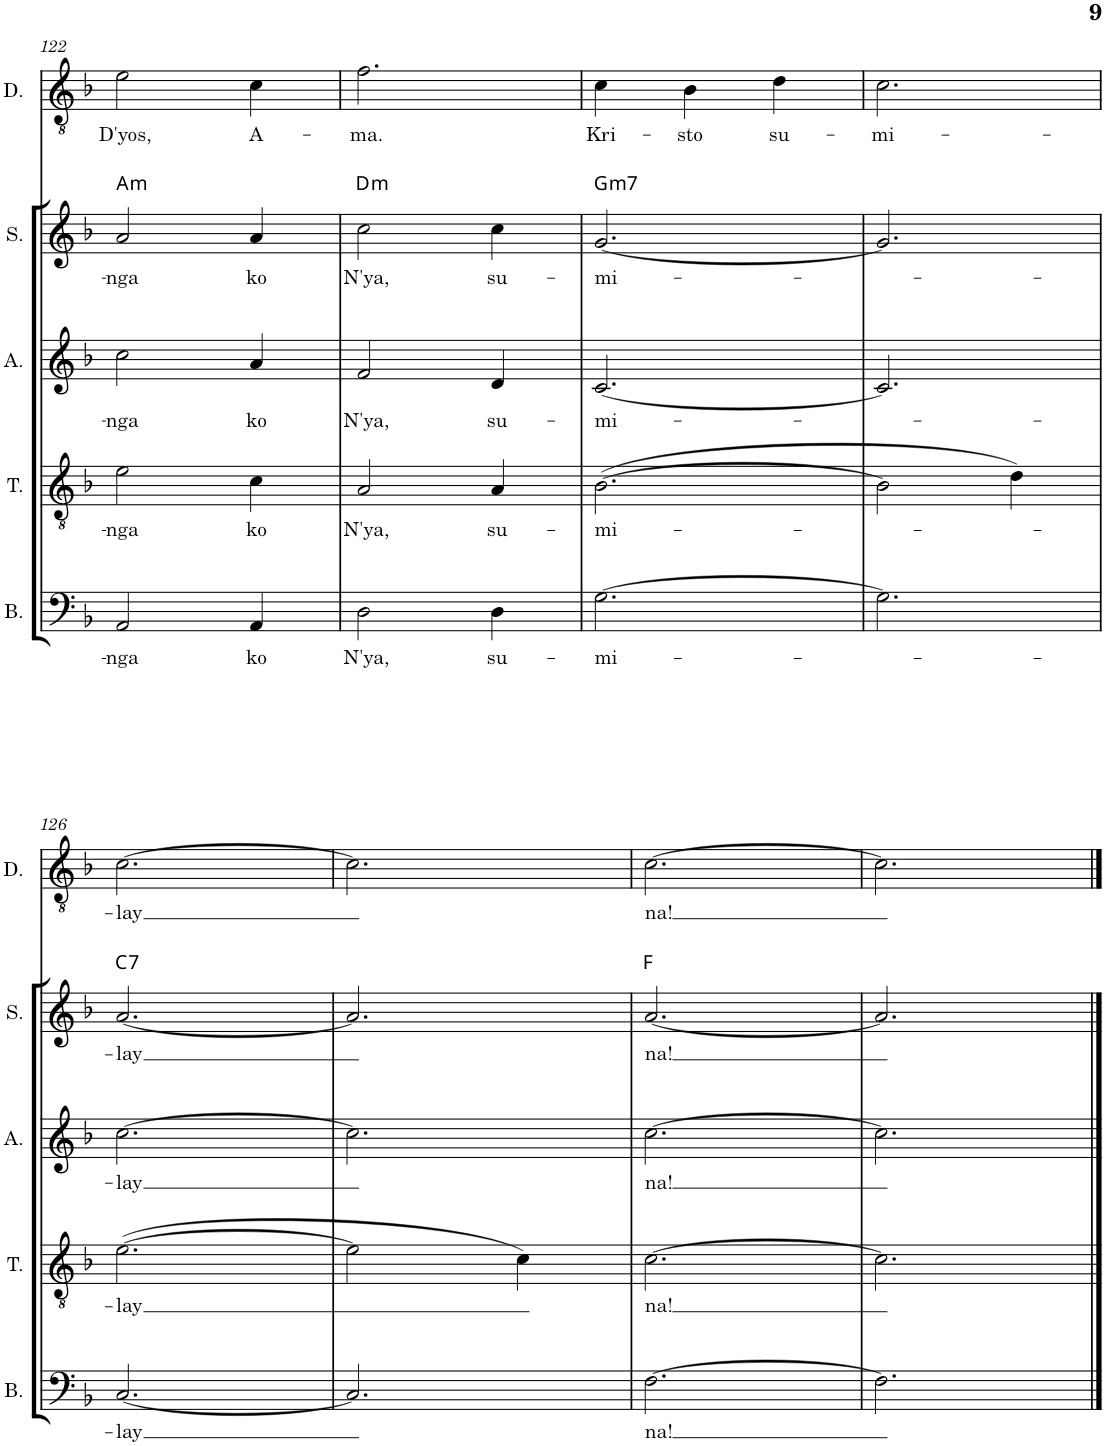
**kern	**text	**kern	**text	**kern	**text	**kern	**text	**harte	**kern	**text
*part5	*part5	*part4	*part4	*part3	*part3	*part2	*part2	*part2	*part1	*part1
*staff5	*staff5	*staff4	*staff4	*staff3	*staff3	*staff2	*staff2	*	*staff1	*staff1
*I"Bass	*	*I"Tenor	*	*I"Alto	*	*I"Soprano	*	*	*I"Descant	*
*I'B.	*	*I'T.	*	*I'A.	*	*I'S.	*	*	*I'D.	*
!!LO:PB:g=z
*clefF4	*	*clefGv2	*	*clefG2	*	*clefG2	*	*	*clefGv2	*
*k[b-]	*	*k[b-]	*	*k[b-]	*	*k[b-]	*	*	*k[b-]	*
*M3/4	*	*M3/4	*	*M3/4	*	*M3/4	*	*	*M3/4	*
=122	=122	=122	=122	=122	=122	=122	=122	=122	=122	=122
!	!LO:LY:b	!	!LO:LY:b	!	!LO:LY:b	!	!LO:LY:b	!LO:H:kt=m	!	!LO:LY:b
2AA/	-nga	2e\	-nga	2cc\	-nga	2a/	-nga	A:min	2e\	D'yos,
!	!LO:LY:b	!	!LO:LY:b	!	!LO:LY:b	!	!LO:LY:b	!	!	!LO:LY:b
4AA/	ko	4c\	ko	4a/	ko	4a/	ko	.	4c\	A-
=123	=123	=123	=123	=123	=123	=123	=123	=123	=123	=123
!	!LO:LY:b	!	!LO:LY:b	!	!LO:LY:b	!	!LO:LY:b	!LO:H:kt=m	!	!LO:LY:b
2D\	N'ya,	2A/	N'ya,	2f/	N'ya,	2cc\	N'ya,	D:min	2.f\	-ma.
!	!LO:LY:b	!	!LO:LY:b	!	!LO:LY:b	!	!LO:LY:b	!	!	!
4D\	su-	4A/	su-	4d/	su-	4cc\	su-	.	.	.
=124	=124	=124	=124	=124	=124	=124	=124	=124	=124	=124
!	!LO:LY:b	!	!LO:LY:b	!	!LO:LY:b	!	!LO:LY:b	!LO:H:kt=m7	!	!LO:LY:b
[2.G\	-mi-	([2.B-\	-mi-	[2.c/	-mi-	[2.g/	-mi-	G:min7	4c\	Kri-
!	!	!	!	!	!	!	!	!	!	!LO:LY:b
.	.	.	.	.	.	.	.	.	4B-\	-sto
!	!	!	!	!	!	!	!	!	!	!LO:LY:b
.	.	.	.	.	.	.	.	.	4d\	su-
=125	=125	=125	=125	=125	=125	=125	=125	=125	=125	=125
!	!	!	!	!	!	!	!	!	!	!LO:LY:b
2.G\]	.	2B-\]	.	2.c/]	.	2.g/]	.	.	2.c\	-mi-
.	.	4d\)	.	.	.	.	.	.	.	.
!!LO:LB:g=z
=126	=126	=126	=126	=126	=126	=126	=126	=126	=126	=126
!	!LO:LY:b	!	!LO:LY:b	!	!LO:LY:b	!	!LO:LY:b	!LO:H:kt=7	!	!LO:LY:b
[2.C/	-lay	([2.e\	-lay	[2.cc\	-lay	[2.a/	-lay	C:7	[2.c\	-lay
=127	=127	=127	=127	=127	=127	=127	=127	=127	=127	=127
2.C/]	.	2e\]	.	2.cc\]	.	2.a/]	.	.	2.c\]	.
.	.	4c\)	.	.	.	.	.	.	.	.
=128	=128	=128	=128	=128	=128	=128	=128	=128	=128	=128
!	!LO:LY:b	!	!LO:LY:b	!	!LO:LY:b	!	!LO:LY:b	!	!	!LO:LY:b
[2.F\	na!	[2.c\	na!	[2.cc\	na!	[2.a/	na!	F:maj	[2.c\	na!
=129	=129	=129	=129	=129	=129	=129	=129	=129	=129	=129
2.F\]	.	2.c\]	.	2.cc\]	.	2.a/]	.	.	2.c\]	.
==	==	==	==	==	==	==	==	==	==	==
*-	*-	*-	*-	*-	*-	*-	*-	*-	*-	*-
